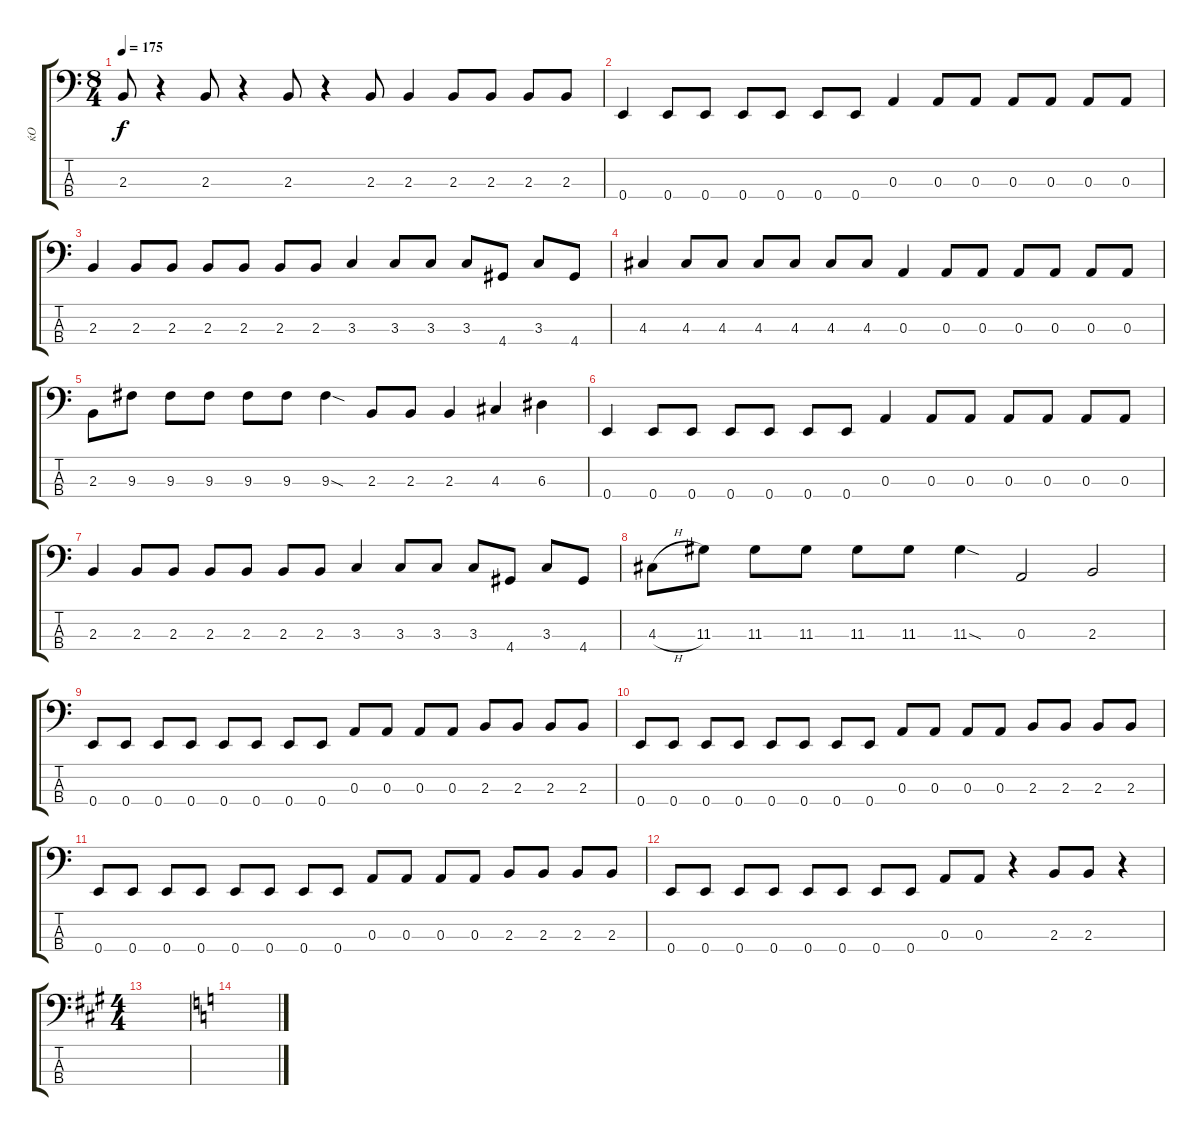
\track ("ќО" "ќО") {instrument electricbassfinger}
\staff {score tabs}
\tuning (G2 D2 A1 E1) {hide}
\ts (8 4)
\tempo 175
\clef f4
\ks c
2.3.8{dy f} r.4 2.3.8 r.4 2.3.8 r.4 2.3.8 2.3.4 2.3.8 2.3.8 2.3.8 2.3.8 |
0.4.4 0.4.8 0.4.8 0.4.8 0.4.8 0.4.8 0.4.8 0.3.4 0.3.8 0.3.8 0.3.8 0.3.8 0.3.8 0.3.8 |
2.3.4 2.3.8 2.3.8 2.3.8 2.3.8 2.3.8 2.3.8 3.3.4 3.3.8 3.3.8 3.3.8 4.4.8 3.3.8 4.4.8 |
4.3.4 4.3.8 4.3.8 4.3.8 4.3.8 4.3.8 4.3.8 0.3.4 0.3.8 0.3.8 0.3.8 0.3.8 0.3.8 0.3.8 |
2.3.8 9.3.8 9.3.8 9.3.8 9.3.8 9.3.8 9.3{sod}.4 2.3.8 2.3.8 2.3.4 4.3.4 6.3.4 |
0.4.4 0.4.8 0.4.8 0.4.8 0.4.8 0.4.8 0.4.8 0.3.4 0.3.8 0.3.8 0.3.8 0.3.8 0.3.8 0.3.8 |
2.3.4 2.3.8 2.3.8 2.3.8 2.3.8 2.3.8 2.3.8 3.3.4 3.3.8 3.3.8 3.3.8 4.4.8 3.3.8 4.4.8 |
4.3{h}.8 11.3.8 11.3.8 11.3.8 11.3.8 11.3.8 11.3{sod}.4 0.3.2 2.3.2 |
0.4.8 0.4.8 0.4.8 0.4.8 0.4.8 0.4.8 0.4.8 0.4.8 0.3.8 0.3.8 0.3.8 0.3.8 2.3.8 2.3.8 2.3.8 2.3.8 |
0.4.8 0.4.8 0.4.8 0.4.8 0.4.8 0.4.8 0.4.8 0.4.8 0.3.8 0.3.8 0.3.8 0.3.8 2.3.8 2.3.8 2.3.8 2.3.8 |
0.4.8 0.4.8 0.4.8 0.4.8 0.4.8 0.4.8 0.4.8 0.4.8 0.3.8 0.3.8 0.3.8 0.3.8 2.3.8 2.3.8 2.3.8 2.3.8 |
0.4.8 0.4.8 0.4.8 0.4.8 0.4.8 0.4.8 0.4.8 0.4.8 0.3.8 0.3.8 r.4 2.3.8 2.3.8 r.4 |
\ts (4 4)
\ks a
|
\ks c
